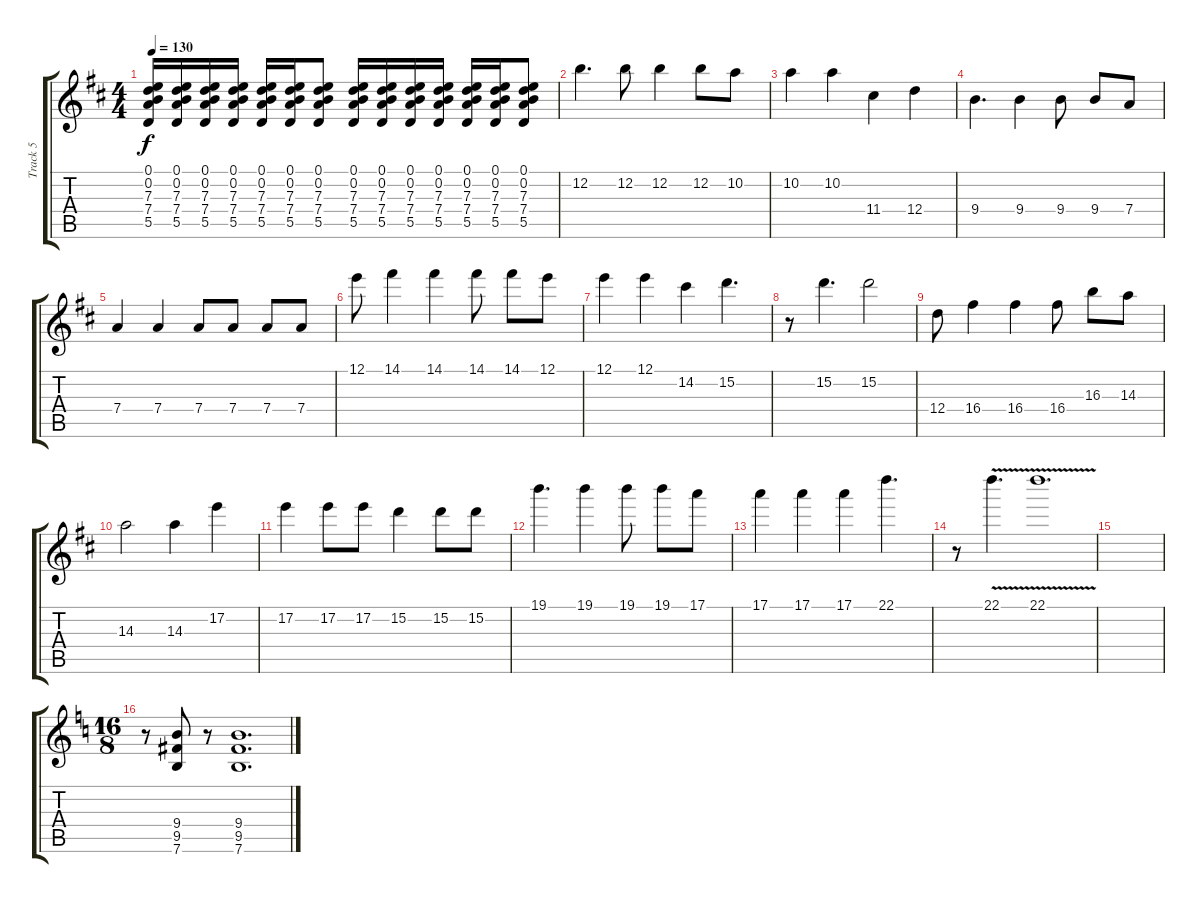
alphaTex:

\track ("Track 5" "Track 5") {instrument overdrivenguitar}
\staff {score tabs}
\tuning (E4 B3 G3 D3 A2 E2) {hide}
\ts (4 4)
\tempo 130
\clef g2
\ks d
(0.1 0.2 7.3 7.4 5.5).16{dy f} (0.1 0.2 7.3 7.4 5.5).16 (0.1 0.2 7.3 7.4 5.5).16 (0.1 0.2 7.3 7.4 5.5).16 (0.1 0.2 7.3 7.4 5.5).16 (0.1 0.2 7.3 7.4 5.5).16 (0.1 0.2 7.3 7.4 5.5).8 (0.1 0.2 7.3 7.4 5.5).16 (0.1 0.2 7.3 7.4 5.5).16 (0.1 0.2 7.3 7.4 5.5).16 (0.1 0.2 7.3 7.4 5.5).16 (0.1 0.2 7.3 7.4 5.5).16 (0.1 0.2 7.3 7.4 5.5).16 (0.1 0.2 7.3 7.4 5.5).8 |
12.2.4{d} 12.2.8 12.2.4 12.2.8 10.2.8 |
10.2.4 10.2.4 11.4.4 12.4.4 |
9.4.4{d} 9.4.4 9.4.8 9.4.8 7.4.8 |
7.4.4 7.4.4 7.4.8 7.4.8 7.4.8 7.4.8 |
12.1.8 14.1.4 14.1.4 14.1.8 14.1.8 12.1.8 |
12.1.4 12.1.4 14.2.4 15.2.4{d} |
r.8 15.2.4{d} 15.2.2 |
12.4.8 16.4.4 16.4.4 16.4.8 16.3.8 14.3.8 |
14.3.2 14.3.4 17.2.4 |
17.2.4 17.2.8 17.2.8 15.2.4 15.2.8 15.2.8 |
19.1.4{d} 19.1.4 19.1.8 19.1.8 17.1.8 |
17.1.4 17.1.4 17.1.4 22.1.4{d} |
r.8 22.1{v}.4{d} 22.1{v}.1{d} |
|
\ts (16 8)
\ks c
r.8 (9.4 9.5 7.6).8 r.8 (9.4 9.5 7.6).1{d}
